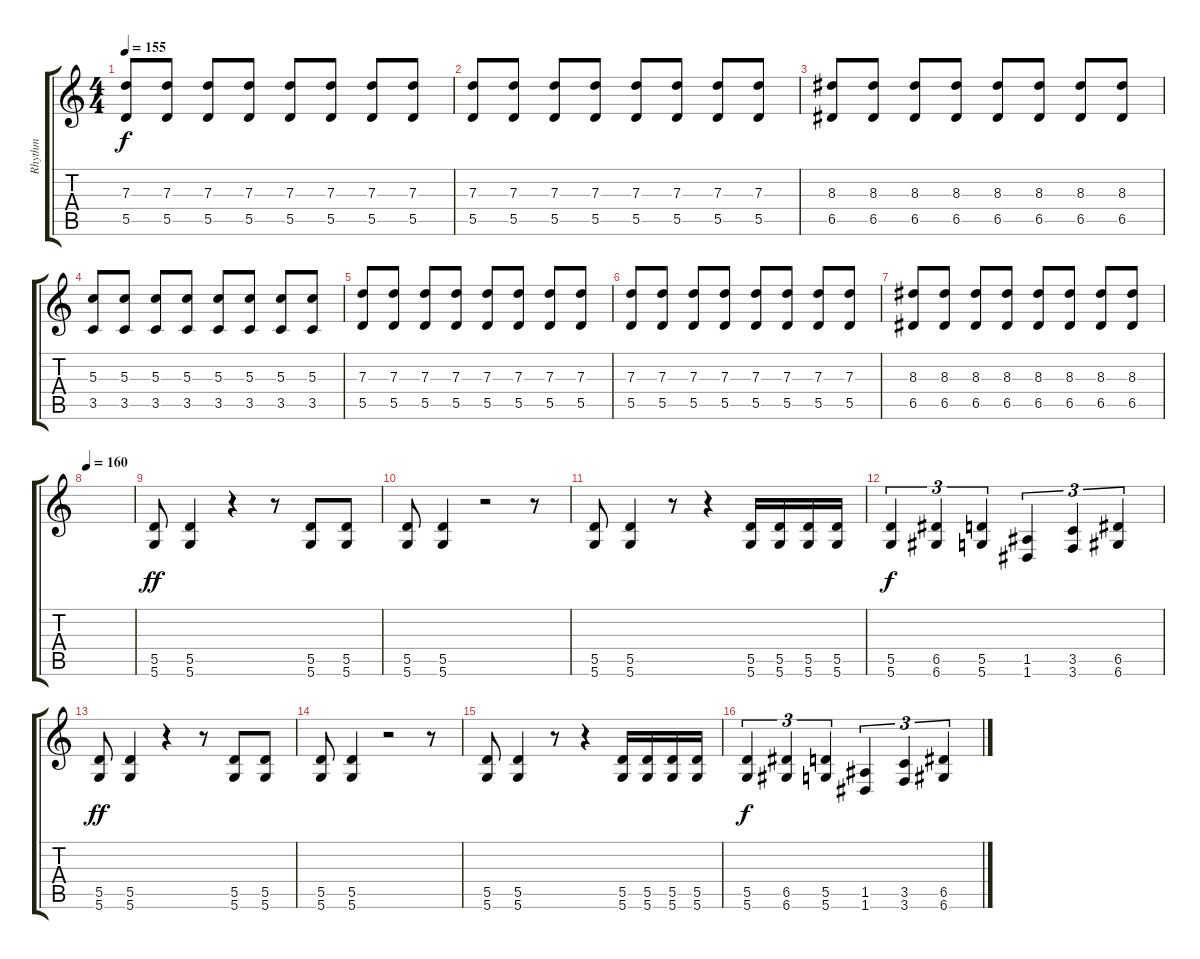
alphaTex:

\track ("Rhythm" "Rhythm") {instrument distortionguitar}
\staff {score tabs}
\tuning (E4 B3 G3 D3 A2 D2) {hide}
\ts (4 4)
\tempo 155
\clef g2
\ks c
(7.3 5.5).8{dy f} (7.3 5.5).8 (7.3 5.5).8 (7.3 5.5).8 (7.3 5.5).8 (7.3 5.5).8 (7.3 5.5).8 (7.3 5.5).8 |
(7.3 5.5).8 (7.3 5.5).8 (7.3 5.5).8 (7.3 5.5).8 (7.3 5.5).8 (7.3 5.5).8 (7.3 5.5).8 (7.3 5.5).8 |
(8.3 6.5).8 (8.3 6.5).8 (8.3 6.5).8 (8.3 6.5).8 (8.3 6.5).8 (8.3 6.5).8 (8.3 6.5).8 (8.3 6.5).8 |
(5.3 3.5).8 (5.3 3.5).8 (5.3 3.5).8 (5.3 3.5).8 (5.3 3.5).8 (5.3 3.5).8 (5.3 3.5).8 (5.3 3.5).8 |
(7.3 5.5).8 (7.3 5.5).8 (7.3 5.5).8 (7.3 5.5).8 (7.3 5.5).8 (7.3 5.5).8 (7.3 5.5).8 (7.3 5.5).8 |
(7.3 5.5).8 (7.3 5.5).8 (7.3 5.5).8 (7.3 5.5).8 (7.3 5.5).8 (7.3 5.5).8 (7.3 5.5).8 (7.3 5.5).8 |
(8.3 6.5).8 (8.3 6.5).8 (8.3 6.5).8 (8.3 6.5).8 (8.3 6.5).8 (8.3 6.5).8 (8.3 6.5).8 (8.3 6.5).8 |
\tempo 160
|
(5.5 5.6).8{dy ff} (5.5 5.6).4 r.4 r.8 (5.5 5.6).8 (5.5 5.6).8 |
(5.5 5.6).8 (5.5 5.6).4 r.2 r.8 |
(5.5 5.6).8 (5.5 5.6).4 r.8 r.4 (5.5 5.6).16 (5.5 5.6).16 (5.5 5.6).16 (5.5 5.6).16 |
(5.5 5.6).4{tu (3 2) dy f} (6.5 6.6).4{tu (3 2)} (5.5 5.6).4{tu (3 2)} (1.5 1.6).4{tu (3 2)} (3.5 3.6).4{tu (3 2)} (6.5 6.6).4{tu (3 2)} |
(5.5 5.6).8{dy ff} (5.5 5.6).4 r.4 r.8 (5.5 5.6).8 (5.5 5.6).8 |
(5.5 5.6).8 (5.5 5.6).4 r.2 r.8 |
(5.5 5.6).8 (5.5 5.6).4 r.8 r.4 (5.5 5.6).16 (5.5 5.6).16 (5.5 5.6).16 (5.5 5.6).16 |
(5.5 5.6).4{tu (3 2) dy f} (6.5 6.6).4{tu (3 2)} (5.5 5.6).4{tu (3 2)} (1.5 1.6).4{tu (3 2)} (3.5 3.6).4{tu (3 2)} (6.5 6.6).4{tu (3 2)}
